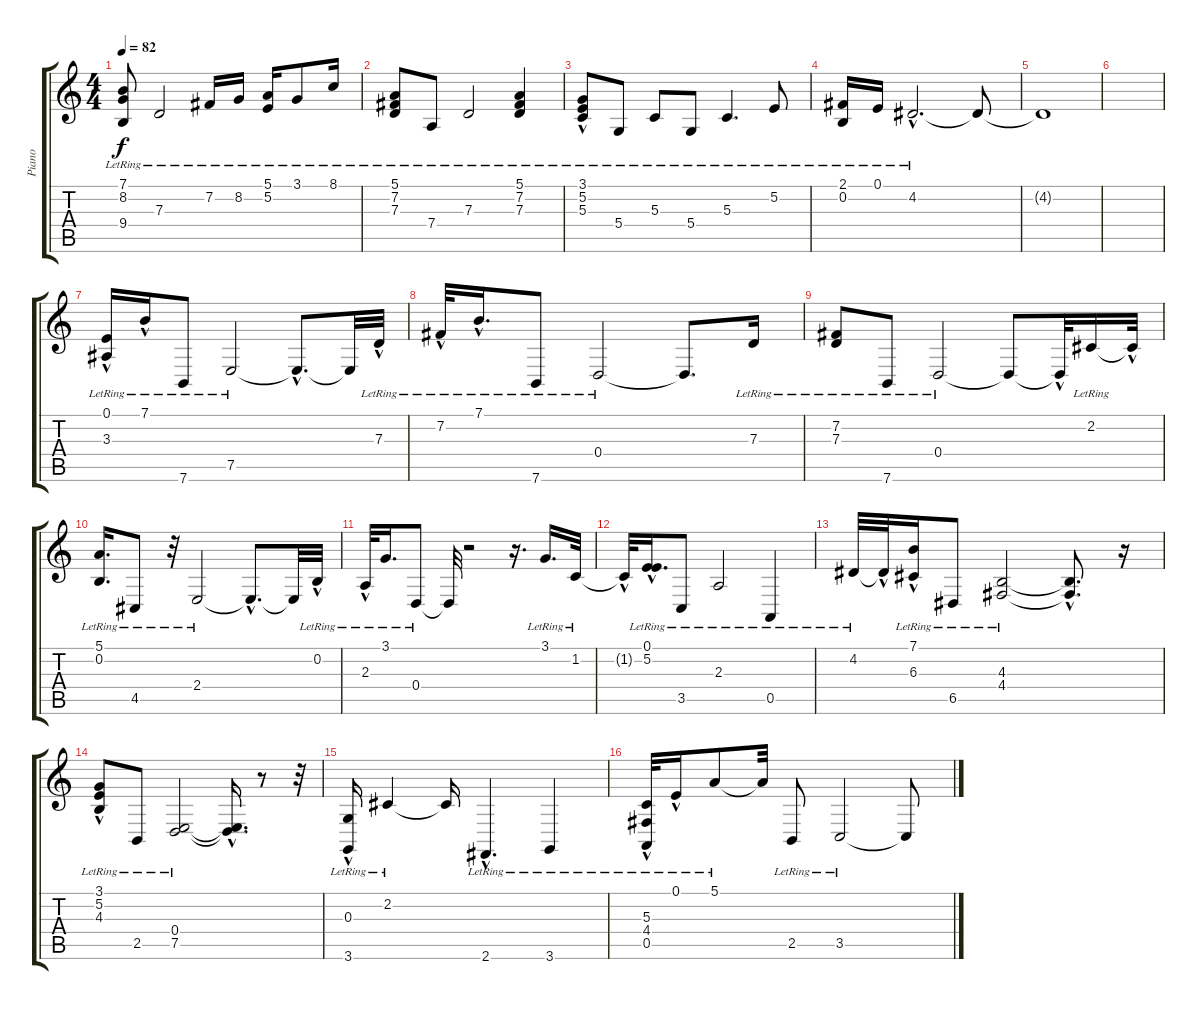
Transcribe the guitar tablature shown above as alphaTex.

\track ("Piano" "Piano") {instrument brightacousticpiano}
\staff {score tabs}
\tuning (E4 B3 G3 D3 A2 E2) {hide}
\ts (4 4)
\tempo 82
\clef g2
\ks c
(7.1{lr} 8.2{lr} 9.4{lr}).8{dy f} 7.3{lr}.2 7.2{lr}.16 8.2{lr}.16 (5.1{lr} 5.2{lr}).16 3.1{lr}.8 8.1{lr}.16 |
(5.1{lr} 7.2{lr} 7.3{lr}).8 7.4{lr}.8 7.3{lr}.2 (5.1{lr} 7.2{lr} 7.3{lr}).4 |
(3.1{hac lr} 5.2{hac lr} 5.3{lr}).8 5.4{lr}.8 5.3{lr}.8 5.4{lr}.8 5.3{lr}.4{d} 5.2{lr}.8 |
(2.1{lr} 0.2{lr}).16 0.1{lr}.16 4.2{hac lr}.2{d} 4.2{t}.8 |
4.2{t}.1 |
|
(0.1{hac lr} 3.3{hac lr}).16 7.1{hac lr}.16 7.6{lr}.8 7.5{lr}.2 7.5{hac t}.8{d} 7.5{t}.32 7.3{hac lr}.32 |
7.2{hac lr}.32 7.1{hac lr}.16{d} 7.6{lr}.8 0.4{lr}.2 0.4{t}.8{d} 7.3{lr}.16 |
(7.2{lr} 7.3{lr}).8 7.6{lr}.8 0.4{lr}.2 0.4{t}.8 0.4{hac t}.32 2.2{lr}.16 2.2{hac t}.32 |
(5.1{lr} 0.2{lr}).16{d} 4.5{lr}.8 r.32 2.4{lr}.2 2.4{hac t}.8{d} 2.4{t}.32 0.2{hac lr}.32 |
2.3{hac lr}.32 3.1{lr}.16{d} 0.4{lr}.8 0.4{t}.32 r.2 r.16{d} 3.1{lr}.16{d} 1.2{lr}.32 |
1.2{hac t}.32 (0.1{hac lr} 5.2{hac lr}).16{d} 3.5{lr}.8 2.3{lr}.2 0.5{lr}.4 |
4.2{lr}.32 4.2{hac t}.32 (7.1{hac lr} 6.3{hac lr}).16 6.5{lr}.8 (4.3{lr} 4.4{lr}).2 (4.3{hac t} 4.4{hac t}).8{d} r.16 |
(3.1{hac lr} 5.2{hac lr} 4.3{hac lr}).8 2.5{lr}.8 (0.4{lr} 7.5{lr}).2 (0.4{hac t} 7.5{t}).16{d} r.8 r.32 |
(0.3{hac lr} 3.6{hac lr}).16 2.2{lr}.4 2.2{t}.16 2.6{hac lr}.4{d} 3.6{lr}.4 |
(5.3{hac lr} 4.4{lr} 0.5{lr}).32 0.1{hac lr}.16 5.1{lr}.8 5.1{t}.32 2.5{lr}.8 3.5{lr}.2 3.5{t}.8
